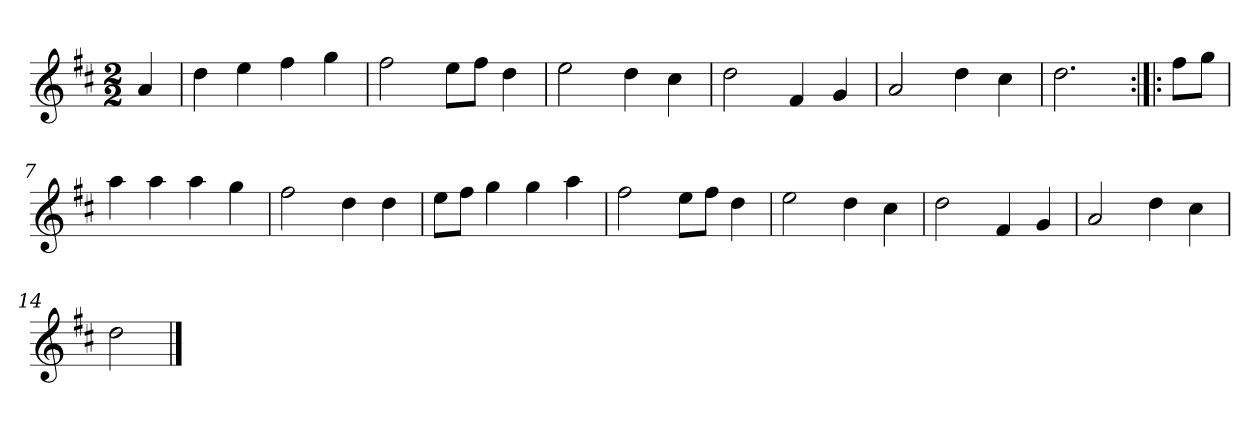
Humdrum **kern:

**kern
*part1
*staff1
*clefG2
*k[f#c#]
*D:
*M2/2
*MM120
=
4a
=1
4dd
4ee
4ff#
4gg
=2
2ff#
8ee\L
8ff#\J
4dd
=3
2ee
4dd
4cc#
=4
2dd
4f#
4g
=5
2a
4dd
4cc#
=6
2.dd
=:|!|:
8ff#\L
8gg\J
=7
4aa
4aa
4aa
4gg
=8
2ff#
4dd
4dd
=9
8ee\L
8ff#\J
4gg
4gg
4aa
=10
2ff#
8ee\L
8ff#\J
4dd
=11
2ee
4dd
4cc#
=12
2dd
4f#
4g
=13
2a
4dd
4cc#
=14
2dd
==
*-
